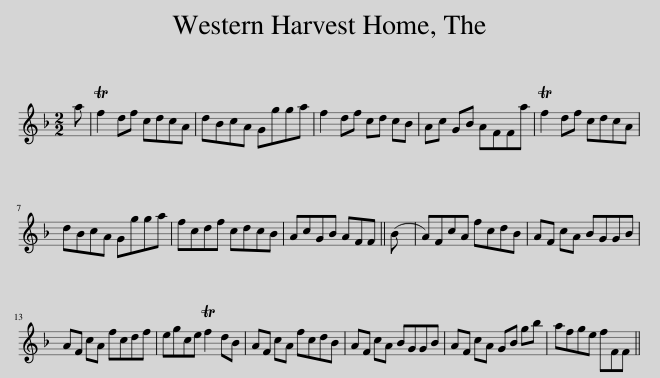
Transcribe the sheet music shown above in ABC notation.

X:1
L:1/8
M:2/2
I:linebreak $
K:F
V:1 treble
V:1
 a | Tf2 df cdcA | dBcA Ggga | f2 df cd cB | Ac GB AFFa | %5
 Tf2 df cdcA |$ dBcA Ggga | fcdf cdcB | AcGB AFF || (B | %10
 A)FcA fcdB | AF cA BGGB |$ AF cA fcdf | egce Tf2 dB | AF cA fcdB | %15
 AF cA BGGB | AF cA GB gb | afge fFF || %18
